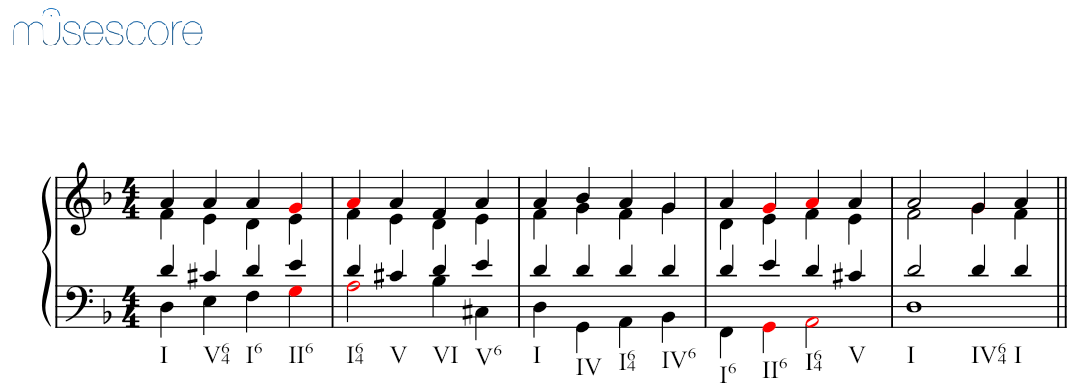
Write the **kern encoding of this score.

**kern	**kern
*part1	*part1
*staff2	*staff1
*I"Organo	*
*I'Org.	*
*clefF4	*clefG2
*k[b-]	*k[b-]
*M4/4	*M4/4
=1	=1
*^	*^
!LO:TX:b:t=I	!	!	!
4d/	4D\	4a/	4f\
!LO:TX:b:t=V64	!	!	!
4c#X/	4E\	4a/	4e\
!LO:TX:b:t=I6	!	!	!
4d/	4F\	4a/	4d\
!LO:TX:b:t=II6	!	!	!
4e/	4Gi\	4gi/	4e\
=2	=2	=2	=2
!LO:TX:b:t=I64	!	!	!
!LO:TX:b:t=V	!	!	!
4d/	2Ai\	4ai/	4f\
4c#X/	.	4a/	4e\
!LO:TX:b:t=VI	!	!	!
4d/	4B-\	4f/	4d\
!LO:TX:b:t=V6	!	!	!
4e/	4C#X\	4a/	4e\
=3	=3	=3	=3
!LO:TX:b:t=I	!	!	!
4d/	4D\	4a/	4f\
!LO:TX:b:t=IV	!	!	!
4d/	4GG\	4b-/	4g\
!LO:TX:b:t=I64	!	!	!
4d/	4AA\	4a/	4f\
!LO:TX:b:t=IV6	!	!	!
4d/	4BB-\	4g/	4g\
=4	=4	=4	=4
!LO:TX:b:t=I6	!	!	!
4d/	4FF\	4a/	4d\
!LO:TX:b:t=II6	!	!	!
4e/	4GGi\	4gi/	4e\
!LO:TX:b:t=I64	!	!	!
!LO:TX:b:t=V	!	!	!
4d/	2AAi\	4ai/	4f\
4c#X/	.	4a/	4e\
=5	=5	=5	=5
!LO:TX:b:t=I	!	!	!
!LO:TX:b:t=IV64	!	!	!
!LO:TX:b:t=I	!	!	!
2d/	1D	2a/	2f\
4d/	.	4gi/	4g\
4d/	.	4a/	4f\
*v	*v	*	*
*	*v	*v
=||	=||
*-	*-
